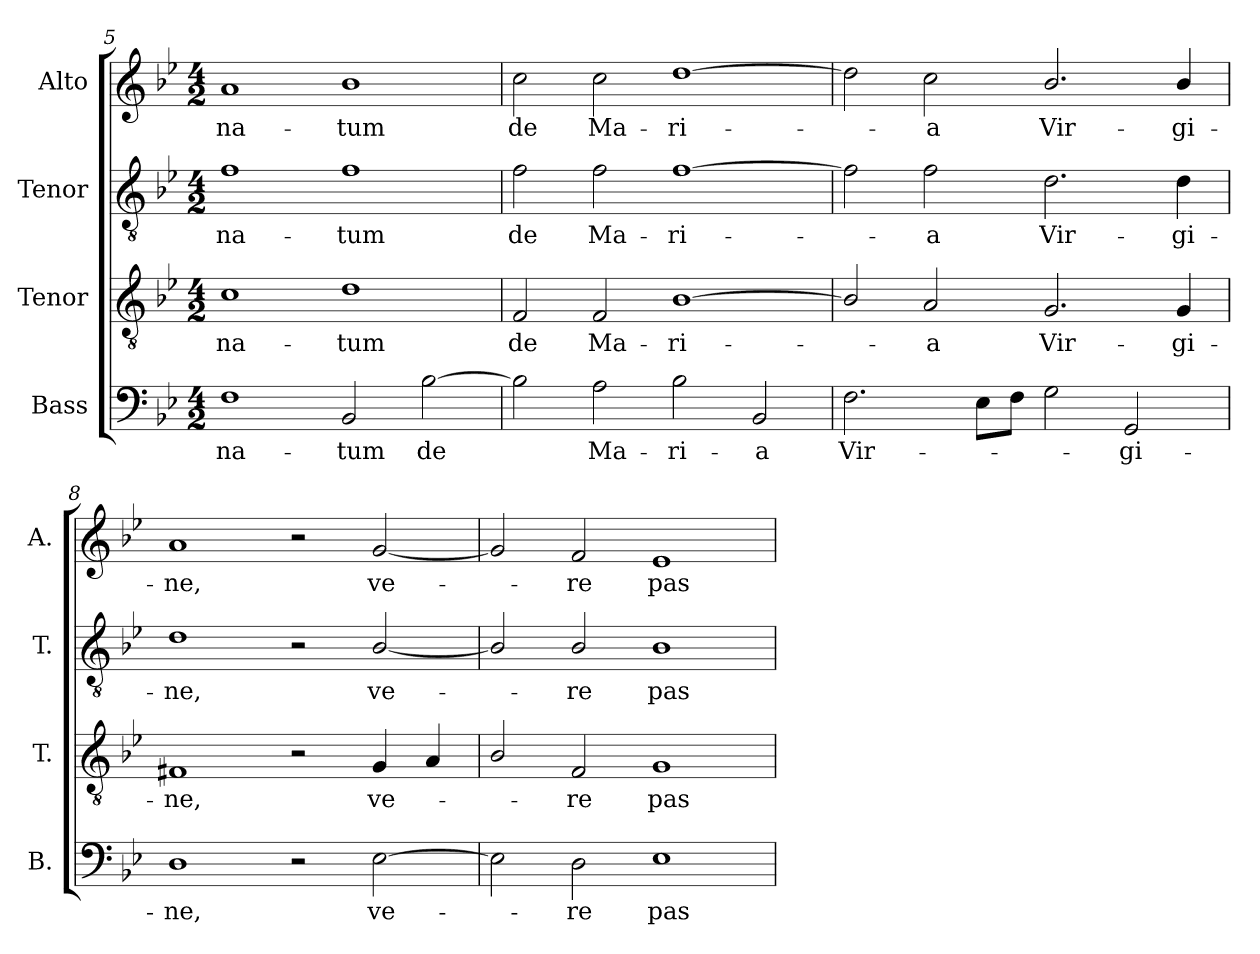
**kern	**text	**kern	**text	**kern	**text	**kern	**text
*part4	*part4	*part3	*part3	*part2	*part2	*part1	*part1
*staff4	*staff4	*staff3	*staff3	*staff2	*staff2	*staff1	*staff1
*I"Bass	*	*I"Tenor	*	*I"Tenor	*	*I"Alto	*
*I'B.	*	*I'T.	*	*I'T.	*	*I'A.	*
*clefF4	*	*clefGv2	*	*clefGv2	*	*clefG2	*
*	*	*ITrd7c12	*	*ITrd7c12	*	*	*
*k[b-e-]	*	*k[b-e-]	*	*k[b-e-]	*	*k[b-e-]	*
*B-:	*	*B-:	*	*B-:	*	*B-:	*
*M4/2	*	*M4/2	*	*M4/2	*	*M4/2	*
=5	=5	=5	=5	=5	=5	=5	=5
!	!LO:LY:b:color=#000000	!	!	!	!	!	!
!	!	!	!LO:LY:b:color=#000000	!	!	!	!
!	!	!	!	!	!LO:LY:b:color=#000000	!	!
!	!	!	!	!	!	!	!LO:LY:b:color=#000000
1Fi	na-	1Ci	na-	1Fi	na-	1ai	na-
!	!LO:LY:b:color=#000000	!	!	!	!	!	!
!	!	!	!LO:LY:b:color=#000000	!	!	!	!
!	!	!	!	!	!LO:LY:b:color=#000000	!	!
!	!	!	!	!	!	!	!LO:LY:b:color=#000000
2BB-i/	-tum	1Di	-tum	1Fi	-tum	1b-i	-tum
!	!LO:LY:b:color=#000000	!	!	!	!	!	!
[2B-i\	de	.	.	.	.	.	.
!!LO:LB:g=z
=6	=6	=6	=6	=6	=6	=6	=6
!	!	!	!LO:LY:b:color=#000000	!	!	!	!
!	!	!	!	!	!LO:LY:b:color=#000000	!	!
!	!	!	!	!	!	!	!LO:LY:b:color=#000000
2B-i\]	.	2FFi/	de	2Fi\	de	2cci\	de
!	!LO:LY:b:color=#000000	!	!	!	!	!	!
!	!	!	!LO:LY:b:color=#000000	!	!	!	!
!	!	!	!	!	!LO:LY:b:color=#000000	!	!
!	!	!	!	!	!	!	!LO:LY:b:color=#000000
2Ai\	Ma-	2FFi/	Ma-	2Fi\	Ma-	2cci\	Ma-
!	!LO:LY:b:color=#000000	!	!	!	!	!	!
!	!	!	!LO:LY:b:color=#000000	!	!	!	!
!	!	!	!	!	!LO:LY:b:color=#000000	!	!
!	!	!	!	!	!	!	!LO:LY:b:color=#000000
2B-i\	-ri-	[1BB-i	-ri-	[1Fi	-ri-	[1ddi	-ri-
!	!LO:LY:b:color=#000000	!	!	!	!	!	!
2BB-i/	-a	.	.	.	.	.	.
=7	=7	=7	=7	=7	=7	=7	=7
!	!LO:LY:b:color=#000000	!	!	!	!	!	!
2.Fi\	Vir-	2BB-i/]	.	2Fi\]	.	2ddi\]	.
!	!	!	!LO:LY:b:color=#000000	!	!	!	!
!	!	!	!	!	!LO:LY:b:color=#000000	!	!
!	!	!	!	!	!	!	!LO:LY:b:color=#000000
.	.	2AAi/	-a	2Fi\	-a	2cci\	-a
8E-i\L	.	.	.	.	.	.	.
8Fi\J	.	.	.	.	.	.	.
!	!	!	!LO:LY:b:color=#000000	!	!	!	!
!	!	!	!	!	!LO:LY:b:color=#000000	!	!
!	!	!	!	!	!	!	!LO:LY:b:color=#000000
2Gi\	.	2.GGi/	Vir-	2.Di\	Vir-	2.b-i/	Vir-
!	!LO:LY:b:color=#000000	!	!	!	!	!	!
2GGi/	-gi-	.	.	.	.	.	.
!	!	!	!LO:LY:b:color=#000000	!	!	!	!
!	!	!	!	!	!LO:LY:b:color=#000000	!	!
!	!	!	!	!	!	!	!LO:LY:b:color=#000000
.	.	4GGi/	-gi-	4Di\	-gi-	4b-i/	-gi-
=8	=8	=8	=8	=8	=8	=8	=8
!	!LO:LY:b:color=#000000	!	!	!	!	!	!
!	!	!	!LO:LY:b:color=#000000	!	!	!	!
!	!	!	!	!	!LO:LY:b:color=#000000	!	!
!	!	!	!	!	!	!	!LO:LY:b:color=#000000
1Di	-ne,	1FF#Xi	-ne,	1Di	-ne,	1ai	-ne,
2r	.	2r	.	2r	.	2r	.
!	!LO:LY:b:color=#000000	!	!	!	!	!	!
!	!	!	!LO:LY:b:color=#000000	!	!	!	!
!	!	!	!	!	!LO:LY:b:color=#000000	!	!
!	!	!	!	!	!	!	!LO:LY:b:color=#000000
[2E-i\	ve-	4GGi/	ve-	[2BB-i/	ve-	[2gi/	ve-
.	.	4AAi/	.	.	.	.	.
=9	=9	=9	=9	=9	=9	=9	=9
2E-i\]	.	2BB-i/	.	2BB-i/]	.	2gi/]	.
!	!LO:LY:b:color=#000000	!	!	!	!	!	!
!	!	!	!LO:LY:b:color=#000000	!	!	!	!
!	!	!	!	!	!LO:LY:b:color=#000000	!	!
!	!	!	!	!	!	!	!LO:LY:b:color=#000000
2Di\	-re	2FFi/	-re	2BB-i/	-re	2fi/	-re
!	!LO:LY:b:color=#000000	!	!	!	!	!	!
!	!	!	!LO:LY:b:color=#000000	!	!	!	!
!	!	!	!	!	!LO:LY:b:color=#000000	!	!
!	!	!	!	!	!	!	!LO:LY:b:color=#000000
1E-i	pas-	1GGi	pas-	1BB-i	pas-	1e-i	pas-
=	=	=	=	=	=	=	=
*-	*-	*-	*-	*-	*-	*-	*-
